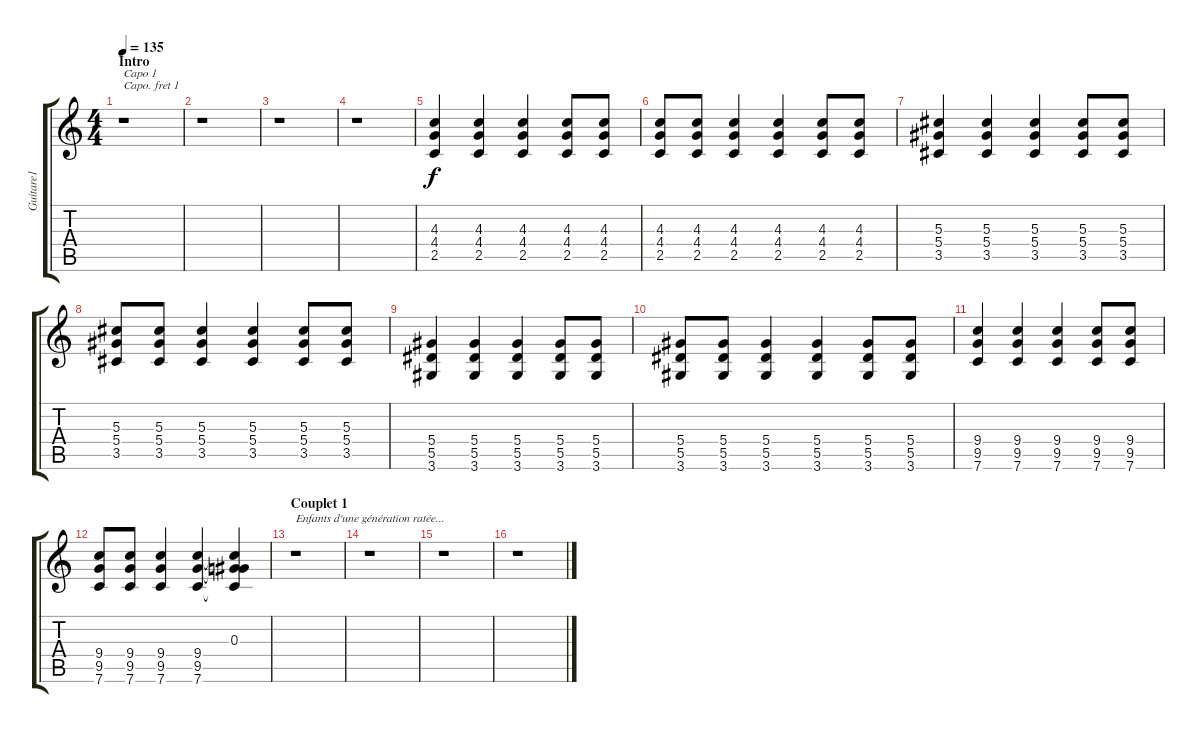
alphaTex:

\track ("Guitare1" "Guitare1") {instrument electricguitarclean}
\staff {score tabs}
\capo 1
\tuning (E4 B3 G3 D3 A2 E2) {hide}
\ts (4 4)
\section ("" "Intro")
\tempo 135
\clef g2
\ks c
r.1{txt "Capo 1" dy f instrument electricguitarclean} |
r.1 |
r.1 |
r.1 |
(4.3 4.4 2.5).4 (4.3 4.4 2.5).4 (4.3 4.4 2.5).4 (4.3 4.4 2.5).8 (4.3 4.4 2.5).8 |
(4.3 4.4 2.5).8 (4.3 4.4 2.5).8 (4.3 4.4 2.5).4 (4.3 4.4 2.5).4 (4.3 4.4 2.5).8 (4.3 4.4 2.5).8 |
(5.3 5.4 3.5).4 (5.3 5.4 3.5).4 (5.3 5.4 3.5).4 (5.3 5.4 3.5).8 (5.3 5.4 3.5).8 |
(5.3 5.4 3.5).8 (5.3 5.4 3.5).8 (5.3 5.4 3.5).4 (5.3 5.4 3.5).4 (5.3 5.4 3.5).8 (5.3 5.4 3.5).8 |
(5.4 5.5 3.6).4 (5.4 5.5 3.6).4 (5.4 5.5 3.6).4 (5.4 5.5 3.6).8 (5.4 5.5 3.6).8 |
(5.4 5.5 3.6).8 (5.4 5.5 3.6).8 (5.4 5.5 3.6).4 (5.4 5.5 3.6).4 (5.4 5.5 3.6).8 (5.4 5.5 3.6).8 |
(9.4 9.5 7.6).4 (9.4 9.5 7.6).4 (9.4 9.5 7.6).4 (9.4 9.5 7.6).8 (9.4 9.5 7.6).8 |
(9.4 9.5 7.6).8 (9.4 9.5 7.6).8 (9.4 9.5 7.6).4 (9.4 9.5 7.6).4 (0.3 9.4{t} 9.5{t} 7.6{t}).4 |
\section ("" "Couplet 1")
r.1{txt "Enfants d'une génération ratée..."} |
r.1 |
r.1 |
r.1
